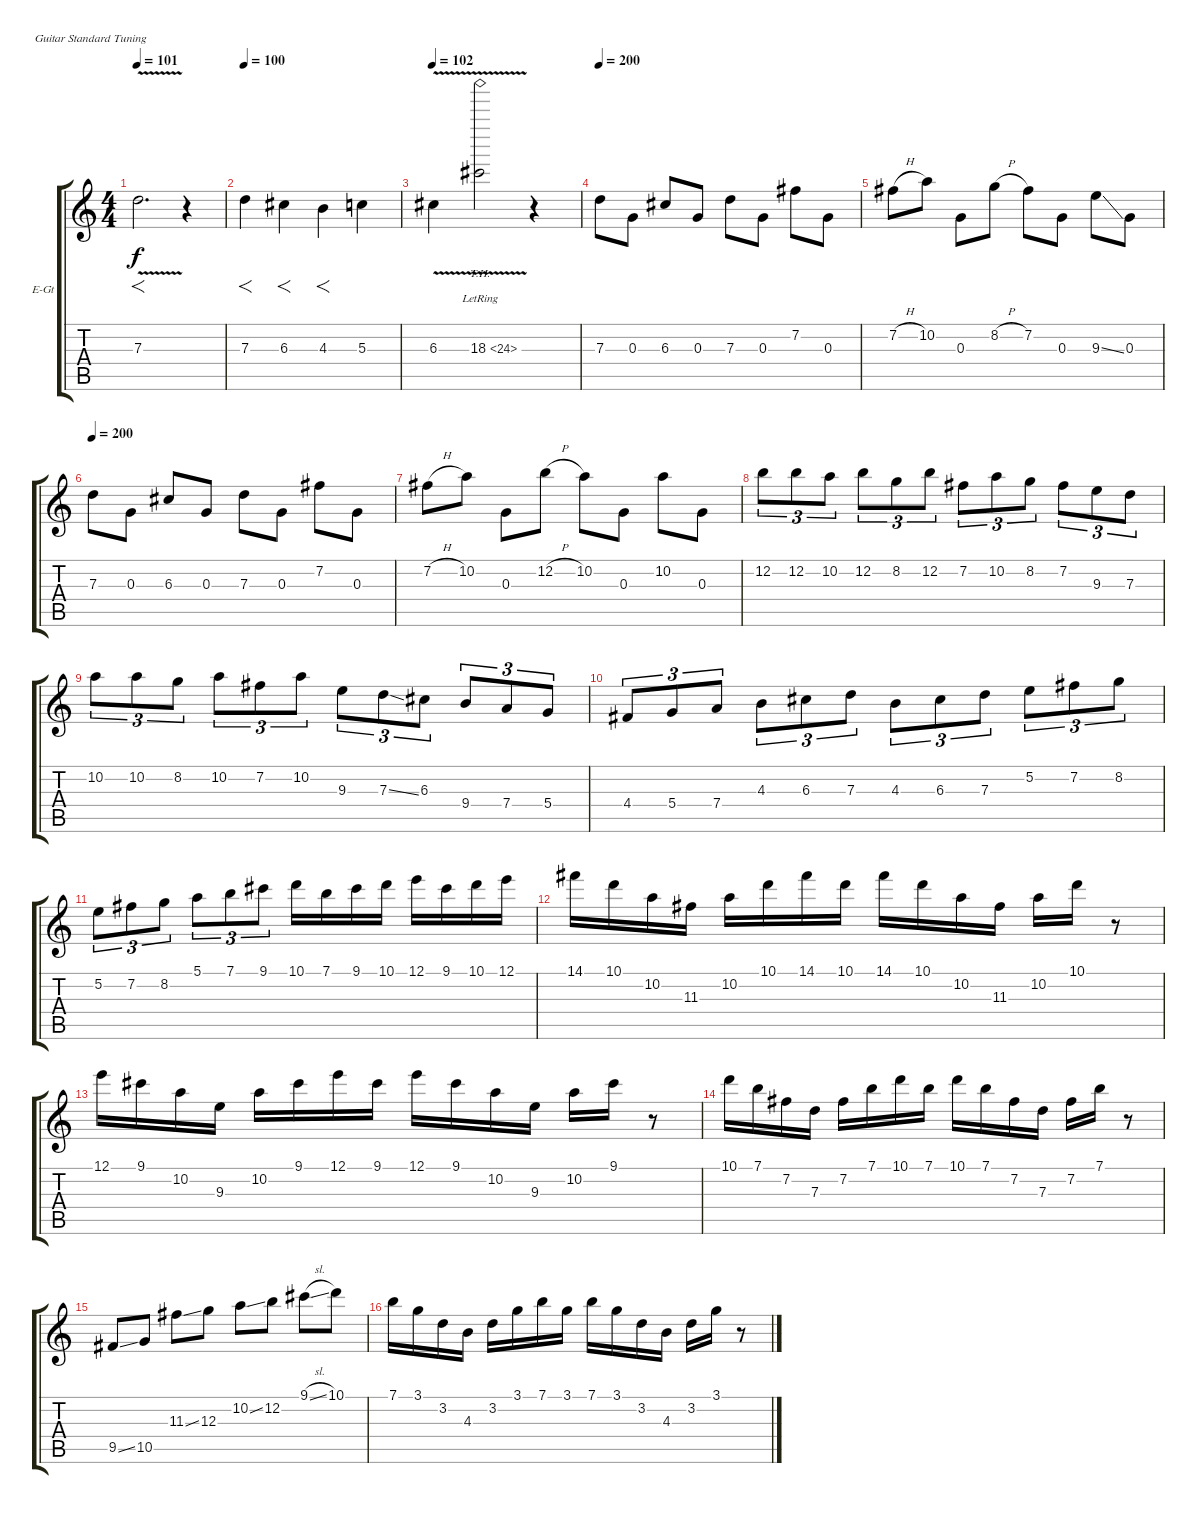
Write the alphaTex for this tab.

\bracketExtendMode groupsimilarinstruments
\firstSystemTrackNameOrientation horizontal
\otherSystemsTrackNameOrientation horizontal
\track ("Guitar Player" "E-Gt") {instrument distortionguitar}
\staff {score tabs}
\tuning (E4 B3 G3 D3 A2 E2)
\ts (4 4)
\tempo 101
\clef g2
\ks c
7.3{v}.2{f d dy f} r.4 |
\tempo 100
7.3.4{f} 6.3.4{f} 4.3.4{f} 5.3.4 |
\tempo 102
6.3{v}.4 18.3{th 6 v lr}.2 r.4 |
\tempo 200
7.3.8 0.3.8 6.3.8 0.3.8 7.3.8 0.3.8 7.2.8 0.3.8 |
7.2{h}.8 10.2.8 0.3.8 8.2{h}.8 7.2.8 0.3.8 9.3{ss}.8 0.3.8 |
\tempo 200
7.3.8 0.3.8 6.3.8 0.3.8 7.3.8 0.3.8 7.2.8 0.3.8 |
7.2{h}.8 10.2.8 0.3.8 12.2{h}.8 10.2.8 0.3.8 10.2.8 0.3.8 |
12.2.8{tu (3 2)} 12.2.8{tu (3 2)} 10.2.8{tu (3 2)} 12.2.8{tu (3 2)} 8.2.8{tu (3 2)} 12.2.8{tu (3 2)} 7.2.8{tu (3 2)} 10.2.8{tu (3 2)} 8.2.8{tu (3 2)} 7.2.8{tu (3 2)} 9.3.8{tu (3 2)} 7.3.8{tu (3 2)} |
10.2.8{tu (3 2)} 10.2.8{tu (3 2)} 8.2.8{tu (3 2)} 10.2.8{tu (3 2)} 7.2.8{tu (3 2)} 10.2.8{tu (3 2)} 9.3.8{tu (3 2)} 7.3{ss}.8{tu (3 2)} 6.3.8{tu (3 2)} 9.4.8{tu (3 2)} 7.4.8{tu (3 2)} 5.4.8{tu (3 2)} |
4.4.8{tu (3 2)} 5.4.8{tu (3 2)} 7.4.8{tu (3 2)} 4.3.8{tu (3 2)} 6.3.8{tu (3 2)} 7.3.8{tu (3 2)} 4.3.8{tu (3 2)} 6.3.8{tu (3 2)} 7.3.8{tu (3 2)} 5.2.8{tu (3 2)} 7.2.8{tu (3 2)} 8.2.8{tu (3 2)} |
5.2.8{tu (3 2)} 7.2.8{tu (3 2)} 8.2.8{tu (3 2)} 5.1.8{tu (3 2)} 7.1.8{tu (3 2)} 9.1.8{tu (3 2)} 10.1.16 7.1.16 9.1.16 10.1.16 12.1.16 9.1.16 10.1.16 12.1.16 |
14.1.16 10.1.16 10.2.16 11.3.16 10.2.16 10.1.16 14.1.16 10.1.16 14.1.16 10.1.16 10.2.16 11.3.16 10.2.16 10.1.16 r.8 |
12.1.16 9.1.16 10.2.16 9.3.16 10.2.16 9.1.16 12.1.16 9.1.16 12.1.16 9.1.16 10.2.16 9.3.16 10.2.16 9.1.16 r.8 |
10.1.16 7.1.16 7.2.16 7.3.16 7.2.16 7.1.16 10.1.16 7.1.16 10.1.16 7.1.16 7.2.16 7.3.16 7.2.16 7.1.16 r.8 |
9.5{ss}.8 10.5.8 11.3{ss}.8 12.3.8 10.2{ss}.8 12.2.8 9.1{sl}.8 10.1.8 |
7.1.16 3.1.16 3.2.16 4.3.16 3.2.16 3.1.16 7.1.16 3.1.16 7.1.16 3.1.16 3.2.16 4.3.16 3.2.16 3.1.16 r.8
